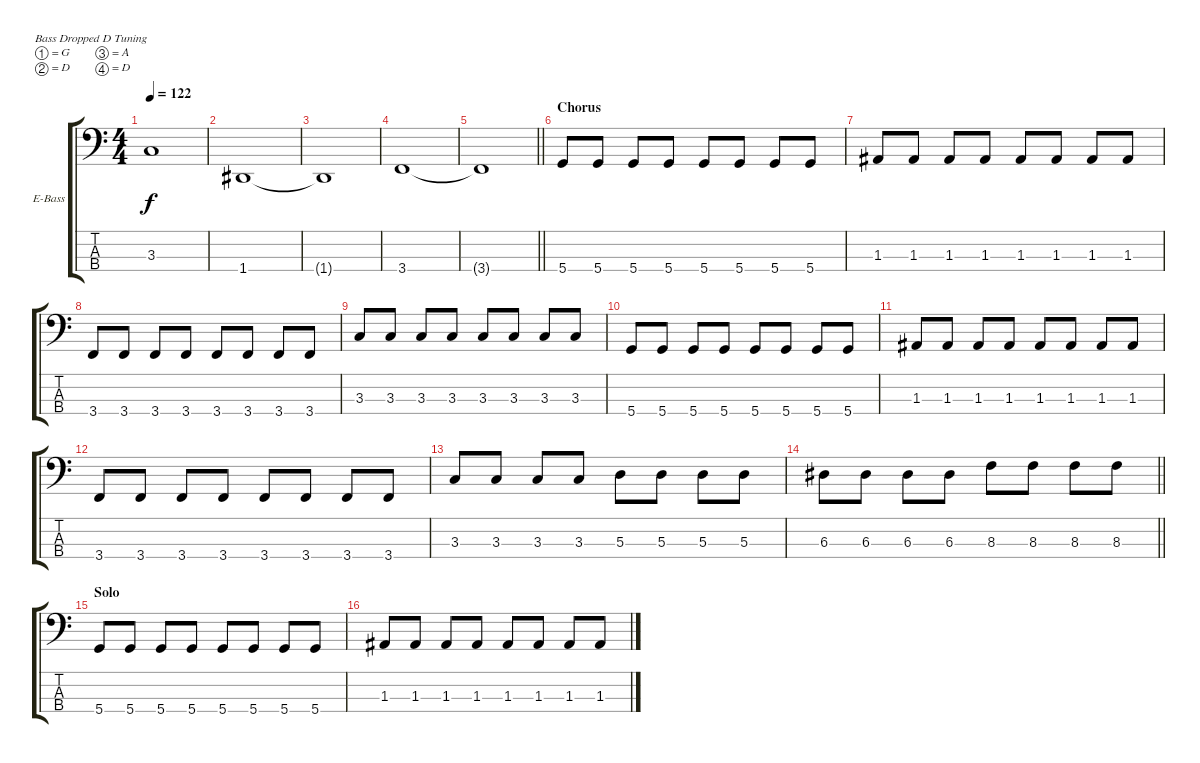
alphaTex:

\bracketExtendMode groupsimilarinstruments
\firstSystemTrackNameOrientation horizontal
\otherSystemsTrackNameOrientation horizontal
\track ("Bass [Phoenix]" "E-Bass") {instrument electricbassfinger}
\staff {score tabs}
\tuning (G2 D2 A1 D1)
\ts (4 4)
\tempo 122
\clef f4
\ks c
3.3.1{dy f} |
1.4.1 |
1.4{t}.1 |
3.4.1 |
\barLineRight lightlight
3.4{t}.1 |
\section ("" "Chorus")
5.4.8 5.4.8 5.4.8 5.4.8 5.4.8 5.4.8 5.4.8 5.4.8 |
1.3.8 1.3.8 1.3.8 1.3.8 1.3.8 1.3.8 1.3.8 1.3.8 |
3.4.8 3.4.8 3.4.8 3.4.8 3.4.8 3.4.8 3.4.8 3.4.8 |
3.3.8 3.3.8 3.3.8 3.3.8 3.3.8 3.3.8 3.3.8 3.3.8 |
5.4.8 5.4.8 5.4.8 5.4.8 5.4.8 5.4.8 5.4.8 5.4.8 |
1.3.8 1.3.8 1.3.8 1.3.8 1.3.8 1.3.8 1.3.8 1.3.8 |
3.4.8 3.4.8 3.4.8 3.4.8 3.4.8 3.4.8 3.4.8 3.4.8 |
3.3.8 3.3.8 3.3.8 3.3.8 5.3.8 5.3.8 5.3.8 5.3.8 |
\barLineRight lightlight
6.3.8 6.3.8 6.3.8 6.3.8 8.3.8 8.3.8 8.3.8 8.3.8 |
\section ("" "Solo")
5.4.8 5.4.8 5.4.8 5.4.8 5.4.8 5.4.8 5.4.8 5.4.8 |
1.3.8 1.3.8 1.3.8 1.3.8 1.3.8 1.3.8 1.3.8 1.3.8
